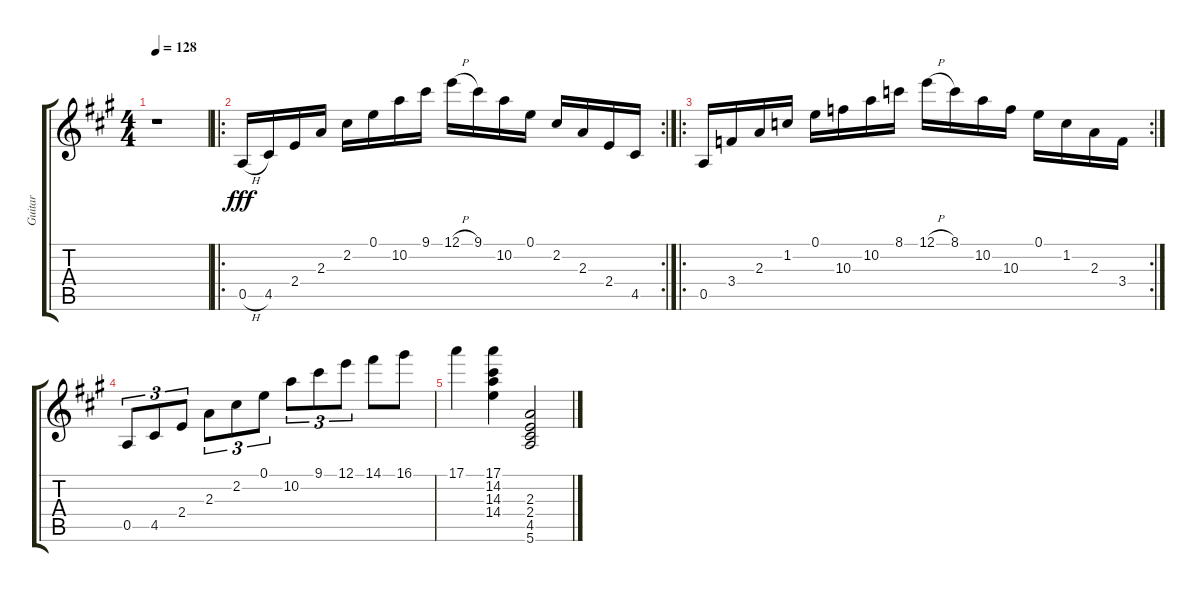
\track ("Guitar" "Guitar") {instrument acousticguitarnylon}
\staff {score tabs}
\tuning (E4 B3 G3 D3 A2 E2) {hide}
\ts (4 4)
\tempo 128
\clef g2
\ks a
r.1{dy fff} |
\ro
\rc 2
0.5{h}.16 4.5.16 2.4.16 2.3.16 2.2.16 0.1.16 10.2.16 9.1.16 12.1{h}.16 9.1.16 10.2.16 0.1.16 2.2.16 2.3.16 2.4.16 4.5.16 |
\ro
\rc 2
0.5.16 3.4.16 2.3.16 1.2.16 0.1.16 10.3.16 10.2.16 8.1.16 12.1{h}.16 8.1.16 10.2.16 10.3.16 0.1.16 1.2.16 2.3.16 3.4.16 |
0.5.8{tu (3 2)} 4.5.8{tu (3 2)} 2.4.8{tu (3 2)} 2.3.8{tu (3 2)} 2.2.8{tu (3 2)} 0.1.8{tu (3 2)} 10.2.8{tu (3 2)} 9.1.8{tu (3 2)} 12.1.8{tu (3 2)} 14.1.8 16.1.8 |
17.1.4 (17.1 14.2 14.3 14.4).4 (2.3 2.4 4.5 5.6).2
